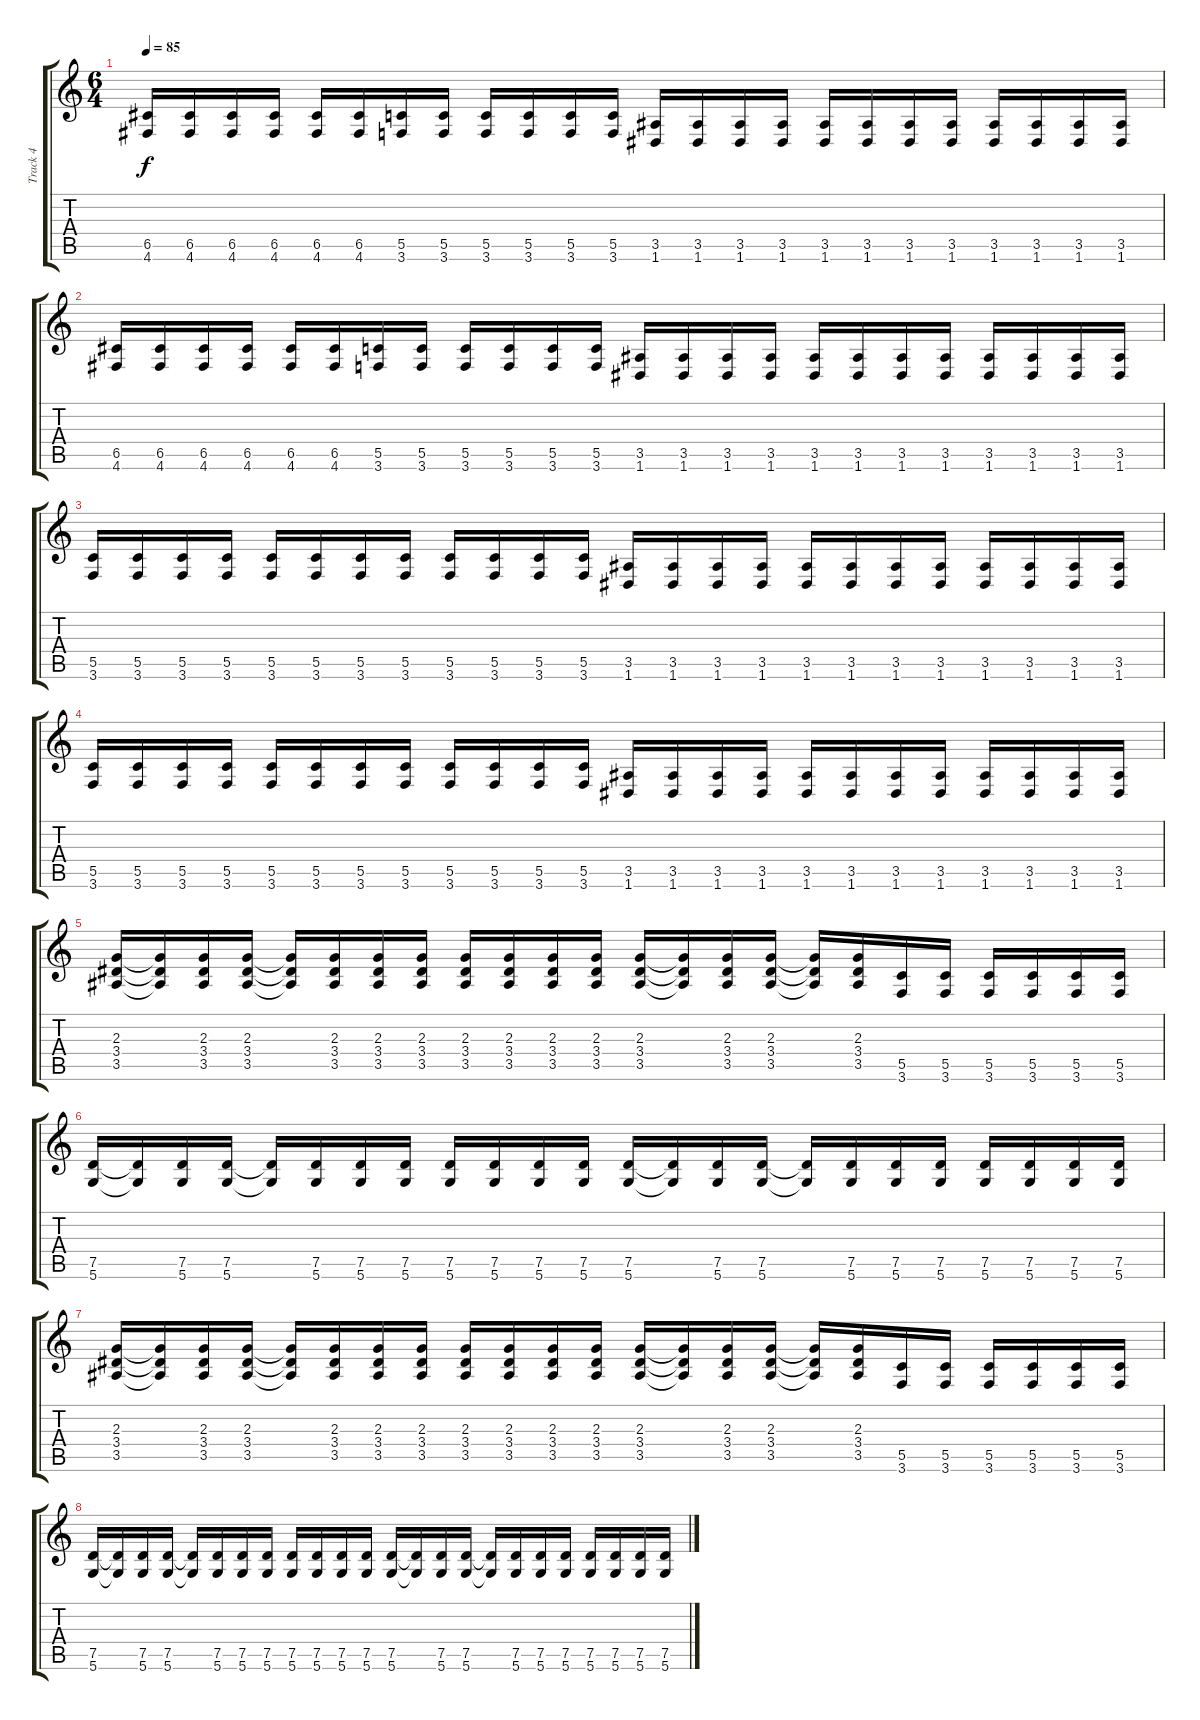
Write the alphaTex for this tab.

\track ("Track 4" "Track 4") {instrument distortionguitar}
\staff {score tabs}
\tuning (D4 A3 F3 C3 G2 D2) {hide}
\ts (6 4)
\tempo 85
\clef g2
\ks c
(6.5 4.6).16{dy f} (6.5 4.6).16 (6.5 4.6).16 (6.5 4.6).16 (6.5 4.6).16 (6.5 4.6).16 (5.5 3.6).16 (5.5 3.6).16 (5.5 3.6).16 (5.5 3.6).16 (5.5 3.6).16 (5.5 3.6).16 (3.5 1.6).16 (3.5 1.6).16 (3.5 1.6).16 (3.5 1.6).16 (3.5 1.6).16 (3.5 1.6).16 (3.5 1.6).16 (3.5 1.6).16 (3.5 1.6).16 (3.5 1.6).16 (3.5 1.6).16 (3.5 1.6).16 |
(6.5 4.6).16 (6.5 4.6).16 (6.5 4.6).16 (6.5 4.6).16 (6.5 4.6).16 (6.5 4.6).16 (5.5 3.6).16 (5.5 3.6).16 (5.5 3.6).16 (5.5 3.6).16 (5.5 3.6).16 (5.5 3.6).16 (3.5 1.6).16 (3.5 1.6).16 (3.5 1.6).16 (3.5 1.6).16 (3.5 1.6).16 (3.5 1.6).16 (3.5 1.6).16 (3.5 1.6).16 (3.5 1.6).16 (3.5 1.6).16 (3.5 1.6).16 (3.5 1.6).16 |
(5.5 3.6).16 (5.5 3.6).16 (5.5 3.6).16 (5.5 3.6).16 (5.5 3.6).16 (5.5 3.6).16 (5.5 3.6).16 (5.5 3.6).16 (5.5 3.6).16 (5.5 3.6).16 (5.5 3.6).16 (5.5 3.6).16 (3.5 1.6).16 (3.5 1.6).16 (3.5 1.6).16 (3.5 1.6).16 (3.5 1.6).16 (3.5 1.6).16 (3.5 1.6).16 (3.5 1.6).16 (3.5 1.6).16 (3.5 1.6).16 (3.5 1.6).16 (3.5 1.6).16 |
(5.5 3.6).16 (5.5 3.6).16 (5.5 3.6).16 (5.5 3.6).16 (5.5 3.6).16 (5.5 3.6).16 (5.5 3.6).16 (5.5 3.6).16 (5.5 3.6).16 (5.5 3.6).16 (5.5 3.6).16 (5.5 3.6).16 (3.5 1.6).16 (3.5 1.6).16 (3.5 1.6).16 (3.5 1.6).16 (3.5 1.6).16 (3.5 1.6).16 (3.5 1.6).16 (3.5 1.6).16 (3.5 1.6).16 (3.5 1.6).16 (3.5 1.6).16 (3.5 1.6).16 |
(2.3 3.4 3.5).16 (2.3{t} 3.4{t} 3.5{t}).16 (2.3 3.4 3.5).16 (2.3 3.4 3.5).16 (2.3{t} 3.4{t} 3.5{t}).16 (2.3 3.4 3.5).16 (2.3 3.4 3.5).16 (2.3 3.4 3.5).16 (2.3 3.4 3.5).16 (2.3 3.4 3.5).16 (2.3 3.4 3.5).16 (2.3 3.4 3.5).16 (2.3 3.4 3.5).16 (2.3{t} 3.4{t} 3.5{t}).16 (2.3 3.4 3.5).16 (2.3 3.4 3.5).16 (2.3{t} 3.4{t} 3.5{t}).16 (2.3 3.4 3.5).16 (5.5 3.6).16 (5.5 3.6).16 (5.5 3.6).16 (5.5 3.6).16 (5.5 3.6).16 (5.5 3.6).16 |
(7.5 5.6).16 (7.5{t} 5.6{t}).16 (7.5 5.6).16 (7.5 5.6).16 (7.5{t} 5.6{t}).16 (7.5 5.6).16 (7.5 5.6).16 (7.5 5.6).16 (7.5 5.6).16 (7.5 5.6).16 (7.5 5.6).16 (7.5 5.6).16 (7.5 5.6).16 (7.5{t} 5.6{t}).16 (7.5 5.6).16 (7.5 5.6).16 (7.5{t} 5.6{t}).16 (7.5 5.6).16 (7.5 5.6).16 (7.5 5.6).16 (7.5 5.6).16 (7.5 5.6).16 (7.5 5.6).16 (7.5 5.6).16 |
(2.3 3.4 3.5).16 (2.3{t} 3.4{t} 3.5{t}).16 (2.3 3.4 3.5).16 (2.3 3.4 3.5).16 (2.3{t} 3.4{t} 3.5{t}).16 (2.3 3.4 3.5).16 (2.3 3.4 3.5).16 (2.3 3.4 3.5).16 (2.3 3.4 3.5).16 (2.3 3.4 3.5).16 (2.3 3.4 3.5).16 (2.3 3.4 3.5).16 (2.3 3.4 3.5).16 (2.3{t} 3.4{t} 3.5{t}).16 (2.3 3.4 3.5).16 (2.3 3.4 3.5).16 (2.3{t} 3.4{t} 3.5{t}).16 (2.3 3.4 3.5).16 (5.5 3.6).16 (5.5 3.6).16 (5.5 3.6).16 (5.5 3.6).16 (5.5 3.6).16 (5.5 3.6).16 |
(7.5 5.6).16 (7.5{t} 5.6{t}).16 (7.5 5.6).16 (7.5 5.6).16 (7.5{t} 5.6{t}).16 (7.5 5.6).16 (7.5 5.6).16 (7.5 5.6).16 (7.5 5.6).16 (7.5 5.6).16 (7.5 5.6).16 (7.5 5.6).16 (7.5 5.6).16 (7.5{t} 5.6{t}).16 (7.5 5.6).16 (7.5 5.6).16 (7.5{t} 5.6{t}).16 (7.5 5.6).16 (7.5 5.6).16 (7.5 5.6).16 (7.5 5.6).16 (7.5 5.6).16 (7.5 5.6).16 (7.5 5.6).16
